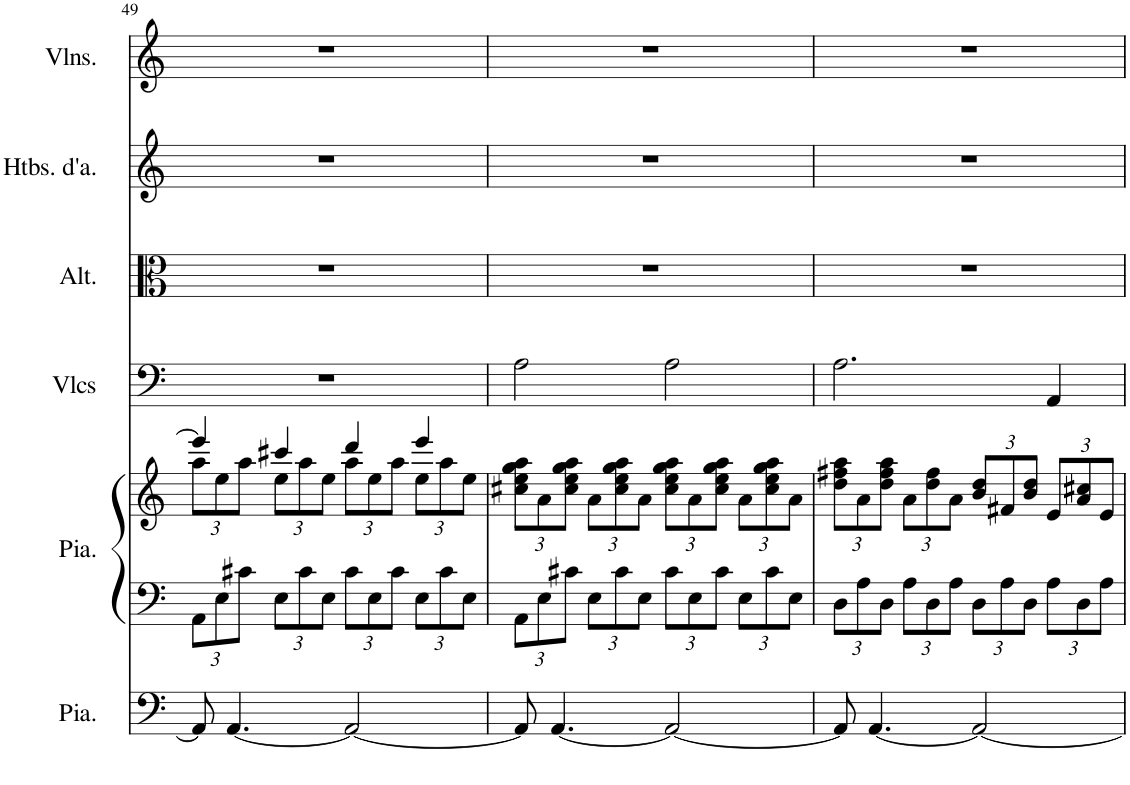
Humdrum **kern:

**kern	**kern	**kern	**kern	**kern	**kern	**kern
*part6	*part5	*part5	*part4	*part3	*part2	*part1
*staff7	*staff6	*staff5	*staff4	*staff3	*staff2	*staff1
*I"Piano, Pedals	*I"Piano, Organ	*	*I"Violoncelles, Bass	*I"Altos, Tenor	*I"Hautbois d'amour, Alto	*I"Violons, Soprano
*I'Pia.	*I'Pia.	*	*I'Vlcs	*I'Alt.	*I'Htbs. d'a.	*I'Vlns.
!!LO:PB:g=z
*clefF4	*clefF4	*clefG2	*clefF4	*clefC3	*clefG2	*clefG2
*	*	*	*	*	*Trd2c3	*
*k[]	*k[]	*k[]	*k[]	*k[]	*k[]	*k[]
*M4/4	*M4/4	*M4/4	*M4/4	*M4/4	*M4/4	*M4/4
=49	=49	=49	=49	=49	=49	=49
*	*	*^	*	*	*	*
*	*Xbrackettup	*	*Xbrackettup	*	*	*	*
8AA/]	12AA\L	4eee/]	12aa\L	1r	1r	1r	1r
.	12E\	.	12ee\	.	.	.	.
[4.AA/	.	.	.	.	.	.	.
.	12c#X\J	.	12aa\J	.	.	.	.
.	12E\L	4ccc#X/	12ee\L	.	.	.	.
.	12c#\	.	12aa\	.	.	.	.
.	12E\J	.	12ee\J	.	.	.	.
2AA/_	12c#\L	4ddd/	12aa\L	.	.	.	.
.	12E\	.	12ee\	.	.	.	.
.	12c#\J	.	12aa\J	.	.	.	.
.	12E\L	4eee/	12ee\L	.	.	.	.
.	12c#\	.	12aa\	.	.	.	.
.	12E\J	.	12ee\J	.	.	.	.
*	*	*v	*v	*	*	*	*
=50	=50	=50	=50	=50	=50	=50
8AA/]	12AA\L	12cc#X\ 12ee\ 12gg\ 12aa\L	2A\	1r	1r	1r
.	12E\	12a\	.	.	.	.
[4.AA/	.	.	.	.	.	.
.	12c#X\J	12cc#\ 12ee\ 12gg\ 12aa\J	.	.	.	.
.	12E\L	12a\L	.	.	.	.
.	12c#\	12cc#\ 12ee\ 12gg\ 12aa\	.	.	.	.
.	12E\J	12a\J	.	.	.	.
2AA/_	12c#\L	12cc#\ 12ee\ 12gg\ 12aa\L	2A\	.	.	.
.	12E\	12a\	.	.	.	.
.	12c#\J	12cc#\ 12ee\ 12gg\ 12aa\J	.	.	.	.
.	12E\L	12a\L	.	.	.	.
.	12c#\	12cc#\ 12ee\ 12gg\ 12aa\	.	.	.	.
.	12E\J	12a\J	.	.	.	.
=51	=51	=51	=51	=51	=51	=51
8AA/]	12D\L	12dd\ 12ff#X\ 12aa\L	2.A\	1r	1r	1r
.	12A\	12a\	.	.	.	.
[4.AA/	.	.	.	.	.	.
.	12D\J	12dd\ 12ff#\ 12aa\J	.	.	.	.
.	12A\L	12a\L	.	.	.	.
.	12D\	12dd\ 12ff#\	.	.	.	.
.	12A\J	12a\J	.	.	.	.
2AA/_	12D\L	12b/ 12dd/L	.	.	.	.
.	12A\	12f#X/	.	.	.	.
.	12D\J	12b/ 12dd/J	.	.	.	.
.	12A\L	12e/L	4AA/	.	.	.
.	12D\	12a/ 12cc#X/	.	.	.	.
.	12A\J	12e/J	.	.	.	.
=	=	=	=	=	=	=
*-	*-	*-	*-	*-	*-	*-
